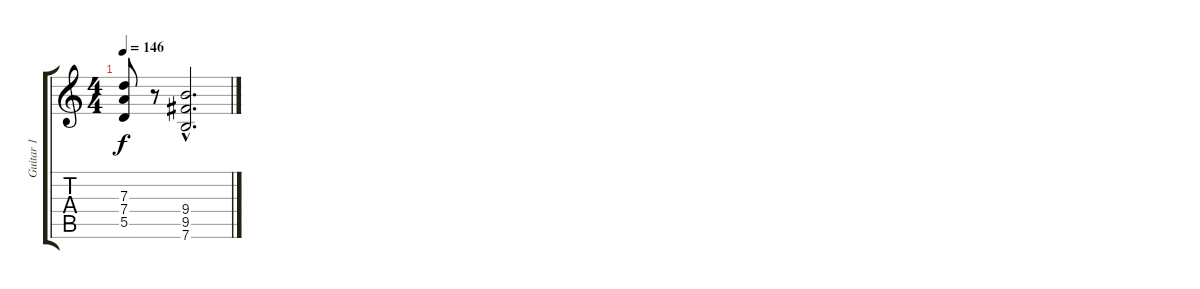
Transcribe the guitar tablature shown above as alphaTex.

\track ("Guitar 1" "Guitar 1") {instrument overdrivenguitar}
\staff {score tabs}
\tuning (E4 B3 G3 D3 A2 E2) {hide}
\ts (4 4)
\tempo 146
\clef g2
\ks c
(7.3 7.4 5.5).8{dy f} r.8 (9.4{hac} 9.5{hac} 7.6{hac}).2{d}
